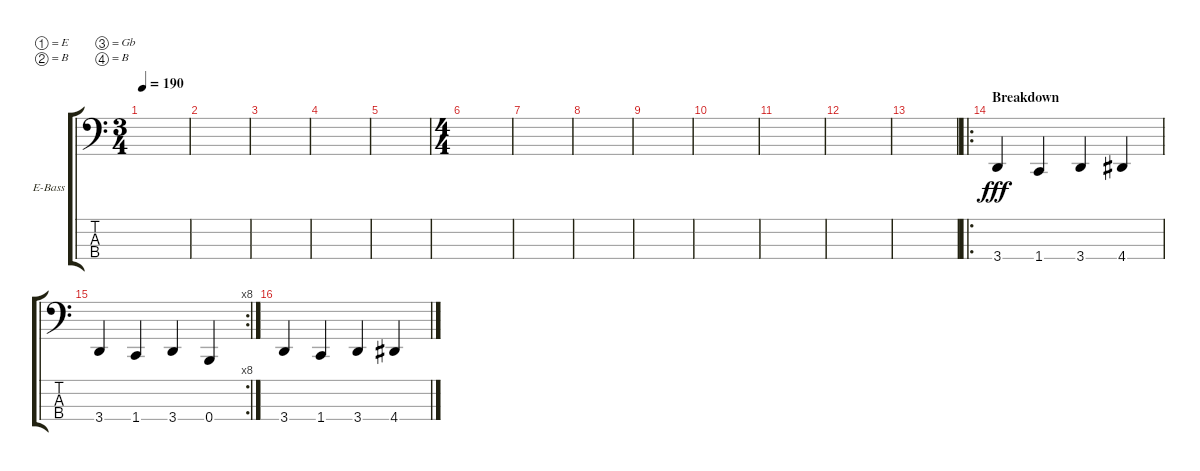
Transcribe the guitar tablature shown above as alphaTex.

\bracketExtendMode groupsimilarinstruments
\firstSystemTrackNameOrientation horizontal
\otherSystemsTrackNameOrientation horizontal
\track ("Electric Bass" "E-Bass") {instrument electricbassfinger}
\staff {score tabs}
\tuning (E2 B1 Gb1 B0)
\ts (3 4)
\tempo 190
\clef f4
\scale
0.333333
\ks c
|
\scale
0.333333 |
\scale
0.333333 |
\scale
0.333333 |
\scale
0.333333 |
\ts (4 4)
\beaming (8 2 2 2 2)
\scale
0.487395 |
\scale
0.256303 |
\scale
0.256303 |
\scale
0.333333 |
\scale
0.333333 |
\scale
0.333333 |
\scale
0.312821 |
\scale
0.312821 |
\ro
\section ("" "Breakdown")
\scale
0.374359 3.4.4{dy fff} 1.4.4 3.4.4 4.4.4 |
\rc 8
\scale
0.354497 3.4.4 1.4.4 3.4.4 0.4.4 |
\scale
0.322751 3.4.4 1.4.4 3.4.4 4.4.4
